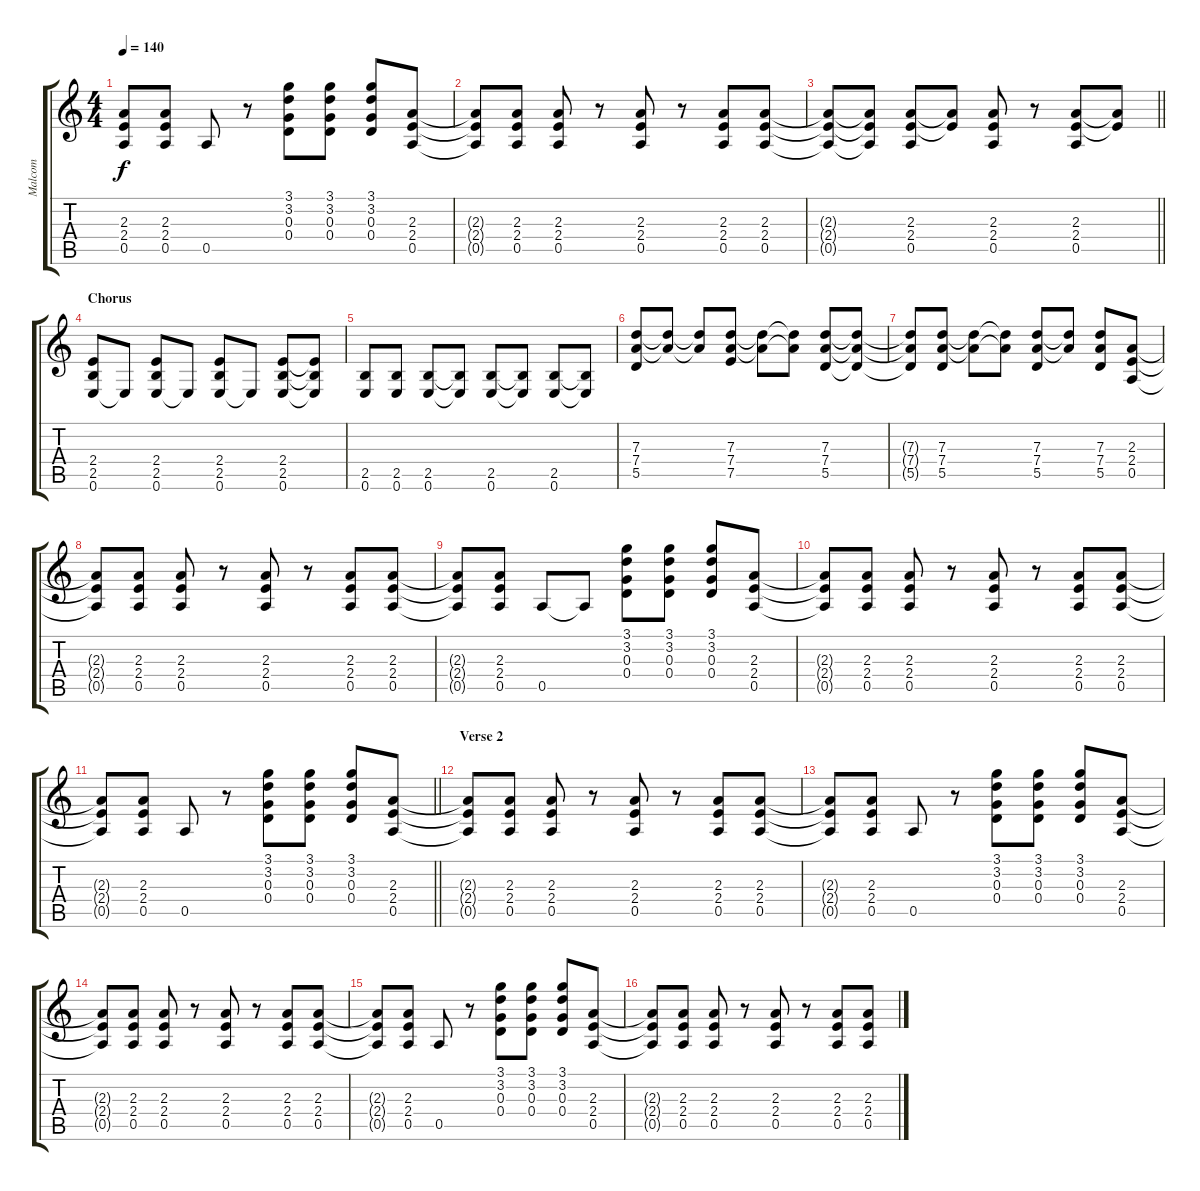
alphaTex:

\track ("Malcom" "Malcom") {instrument distortionguitar}
\staff {score tabs}
\tuning (E4 B3 G3 D3 A2 E2) {hide}
\ts (4 4)
\tempo 140
\clef g2
\ks c
(2.3{t} 2.4{t} 0.5{t}).8{dy f} (2.3 2.4 0.5).8 0.5.8 r.8 (3.1 3.2 0.3 0.4).8 (3.1 3.2 0.3 0.4).8 (3.1 3.2 0.3 0.4).8 (2.3 2.4 0.5).8 |
(2.3{t} 2.4{t} 0.5{t}).8 (2.3 2.4 0.5).8 (2.3 2.4 0.5).8 r.8 (2.3 2.4 0.5).8 r.8 (2.3 2.4 0.5).8 (2.3 2.4 0.5).8 |
\barLineRight lightlight
(2.3{t} 2.4{t} 0.5{t}).8 (2.3{t} 2.4{t} 0.5{t}).8 (2.3 2.4 0.5).8 (2.3{t} 2.4{t}).8 (2.3 2.4 0.5).8 r.8 (2.3 2.4 0.5).8 (2.3{t} 2.4{t}).8 |
\section ("" "Chorus")
(2.4 2.5 0.6).8 0.6{t}.8 (2.4 2.5 0.6).8 0.6{t}.8 (2.4 2.5 0.6).8 0.6{t}.8 (2.4 2.5 0.6).8 (2.4{t} 2.5{t} 0.6{t}).8 |
(2.5 0.6).8 (2.5 0.6).8 (2.5 0.6).8 (2.5{t} 0.6{t}).8 (2.5 0.6).8 (2.5{t} 0.6{t}).8 (2.5 0.6).8 (2.5{t} 0.6{t}).8 |
(7.3 7.4 5.5).8 (7.3{t} 7.4{t}).8 (7.3{t} 7.4{t}).8 (7.3 7.4 7.5).8 (7.3{t} 7.4{t}).8 (7.3{t} 7.4{t}).8 (7.3 7.4 5.5).8 (7.3{t} 7.4{t} 5.5{t}).8 |
(7.3{t} 7.4{t} 5.5{t}).8 (7.3 7.4 5.5).8 (7.3{t} 7.4{t}).8 (7.3{t} 7.4{t}).8 (7.3 7.4 5.5).8 (7.3{t} 7.4{t}).8 (7.3 7.4 5.5).8 (2.3 2.4 0.5).8 |
(2.3{t} 2.4{t} 0.5{t}).8 (2.3 2.4 0.5).8 (2.3 2.4 0.5).8 r.8 (2.3 2.4 0.5).8 r.8 (2.3 2.4 0.5).8 (2.3 2.4 0.5).8 |
(2.3{t} 2.4{t} 0.5{t}).8 (2.3 2.4 0.5).8 0.5.8 0.5{t}.8 (3.1 3.2 0.3 0.4).8 (3.1 3.2 0.3 0.4).8 (3.1 3.2 0.3 0.4).8 (2.3 2.4 0.5).8 |
(2.3{t} 2.4{t} 0.5{t}).8 (2.3 2.4 0.5).8 (2.3 2.4 0.5).8 r.8 (2.3 2.4 0.5).8 r.8 (2.3 2.4 0.5).8 (2.3 2.4 0.5).8 |
\barLineRight lightlight
(2.3{t} 2.4{t} 0.5{t}).8 (2.3 2.4 0.5).8 0.5.8 r.8 (3.1 3.2 0.3 0.4).8 (3.1 3.2 0.3 0.4).8 (3.1 3.2 0.3 0.4).8 (2.3 2.4 0.5).8 |
\section ("" "Verse 2")
(2.3{t} 2.4{t} 0.5{t}).8 (2.3 2.4 0.5).8 (2.3 2.4 0.5).8 r.8 (2.3 2.4 0.5).8 r.8 (2.3 2.4 0.5).8 (2.3 2.4 0.5).8 |
(2.3{t} 2.4{t} 0.5{t}).8 (2.3 2.4 0.5).8 0.5.8 r.8 (3.1 3.2 0.3 0.4).8 (3.1 3.2 0.3 0.4).8 (3.1 3.2 0.3 0.4).8 (2.3 2.4 0.5).8 |
(2.3{t} 2.4{t} 0.5{t}).8 (2.3 2.4 0.5).8 (2.3 2.4 0.5).8 r.8 (2.3 2.4 0.5).8 r.8 (2.3 2.4 0.5).8 (2.3 2.4 0.5).8 |
(2.3{t} 2.4{t} 0.5{t}).8 (2.3 2.4 0.5).8 0.5.8 r.8 (3.1 3.2 0.3 0.4).8 (3.1 3.2 0.3 0.4).8 (3.1 3.2 0.3 0.4).8 (2.3 2.4 0.5).8 |
(2.3{t} 2.4{t} 0.5{t}).8 (2.3 2.4 0.5).8 (2.3 2.4 0.5).8 r.8 (2.3 2.4 0.5).8 r.8 (2.3 2.4 0.5).8 (2.3 2.4 0.5).8
